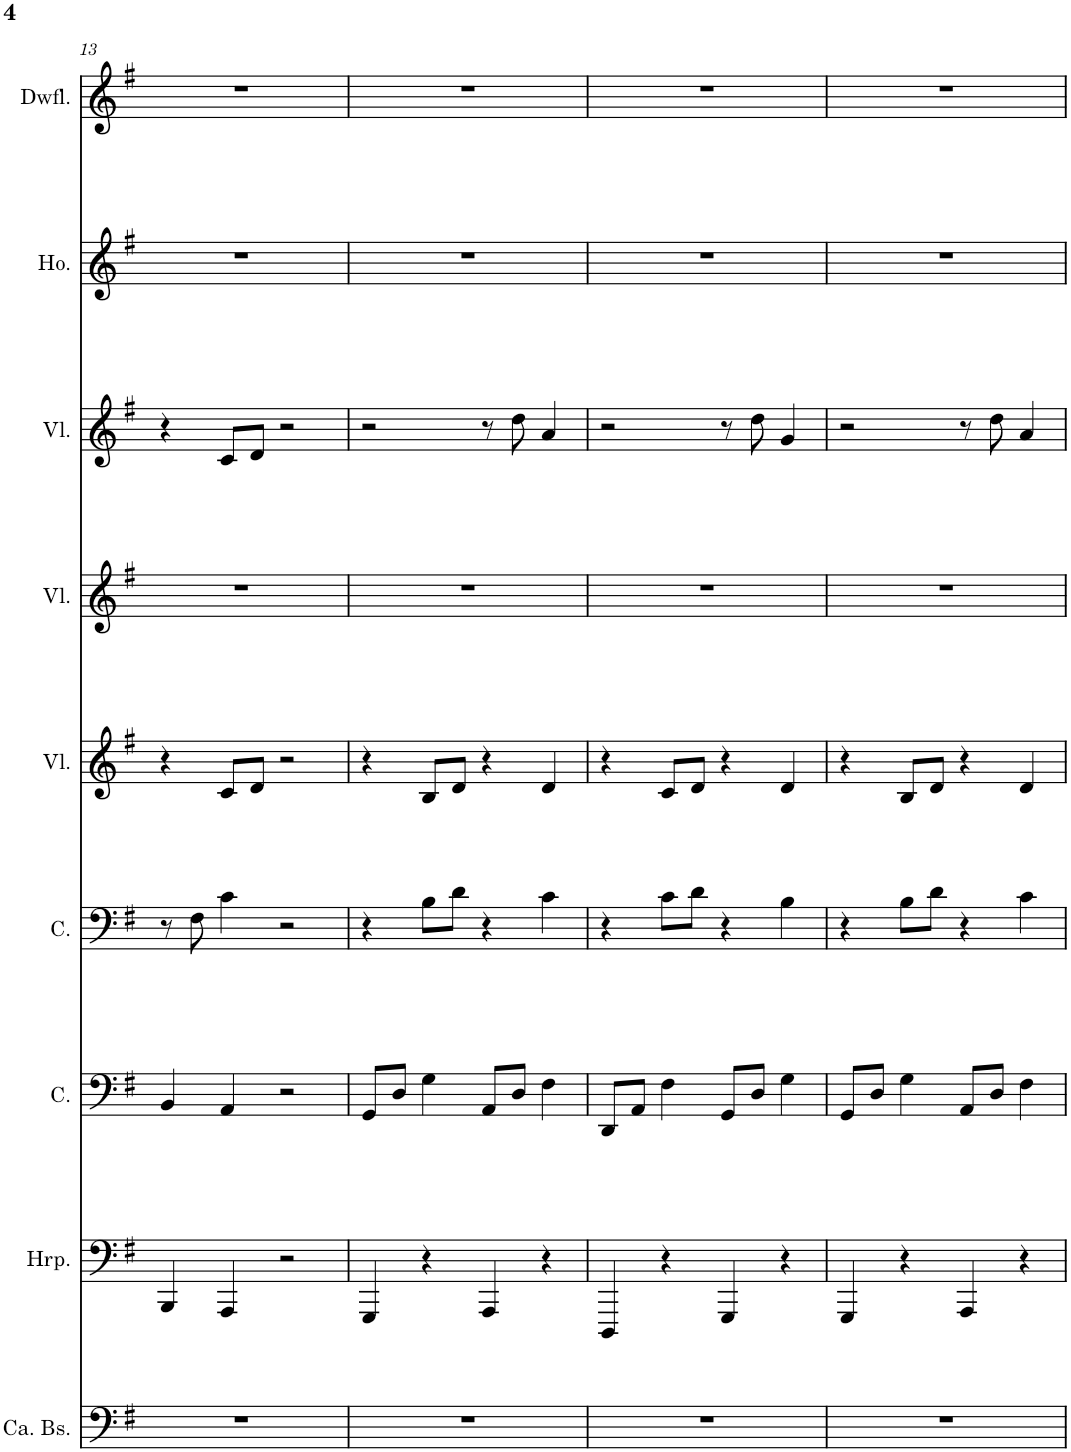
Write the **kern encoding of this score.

**kern	**kern	**kern	**kern	**kern	**kern	**kern	**kern	**kern
*part9	*part8	*part7	*part6	*part5	*part4	*part3	*part2	*part1
*staff9	*staff8	*staff7	*staff6	*staff5	*staff4	*staff3	*staff2	*staff1
*I"Contrabas	*I"Harp	*I"Cello	*I"Cello	*I"Viool	*I"Viool	*I"Viool	*I"Hobo	*I"Dwarsfluit
*I'Ca. Bs.	*I'Hrp.	*I'C.	*I'C.	*I'Vl.	*I'Vl.	*I'Vl.	*I'Ho.	*I'Dwfl.
!!LO:PB:g=z
*clefF4	*clefF4	*clefF4	*clefF4	*clefG2	*clefG2	*clefG2	*clefG2	*clefG2
*Trd7c12	*	*	*	*	*	*	*	*
*k[f#]	*k[f#]	*k[f#]	*k[f#]	*k[f#]	*k[f#]	*k[f#]	*k[f#]	*k[f#]
*M4/4	*M4/4	*M4/4	*M4/4	*M4/4	*M4/4	*M4/4	*M4/4	*M4/4
=13	=13	=13	=13	=13	=13	=13	=13	=13
1r	4BBB/	4BB/	8r	4r	1r	4r	1r	1r
.	.	.	8F#\	.	.	.	.	.
.	4AAA/	4AA/	4c\	8c/L	.	8c/L	.	.
.	.	.	.	8d/J	.	8d/J	.	.
.	2r	2r	2r	2r	.	2r	.	.
=14	=14	=14	=14	=14	=14	=14	=14	=14
1r	4GGG/	8GG/L	4r	4r	1r	2r	1r	1r
.	.	8D/J	.	.	.	.	.	.
.	4r	4G\	8B\L	8B/L	.	.	.	.
.	.	.	8d\J	8d/J	.	.	.	.
.	4AAA/	8AA/L	4r	4r	.	8r	.	.
.	.	8D/J	.	.	.	8dd\	.	.
.	4r	4F#\	4c\	4d/	.	4a/	.	.
=15	=15	=15	=15	=15	=15	=15	=15	=15
1r	4DDD/	8DD/L	4r	4r	1r	2r	1r	1r
.	.	8AA/J	.	.	.	.	.	.
.	4r	4F#\	8c\L	8c/L	.	.	.	.
.	.	.	8d\J	8d/J	.	.	.	.
.	4GGG/	8GG/L	4r	4r	.	8r	.	.
.	.	8D/J	.	.	.	8dd\	.	.
.	4r	4G\	4B\	4d/	.	4g/	.	.
=16	=16	=16	=16	=16	=16	=16	=16	=16
1r	4GGG/	8GG/L	4r	4r	1r	2r	1r	1r
.	.	8D/J	.	.	.	.	.	.
.	4r	4G\	8B\L	8B/L	.	.	.	.
.	.	.	8d\J	8d/J	.	.	.	.
.	4AAA/	8AA/L	4r	4r	.	8r	.	.
.	.	8D/J	.	.	.	8dd\	.	.
.	4r	4F#\	4c\	4d/	.	4a/	.	.
=	=	=	=	=	=	=	=	=
*-	*-	*-	*-	*-	*-	*-	*-	*-
